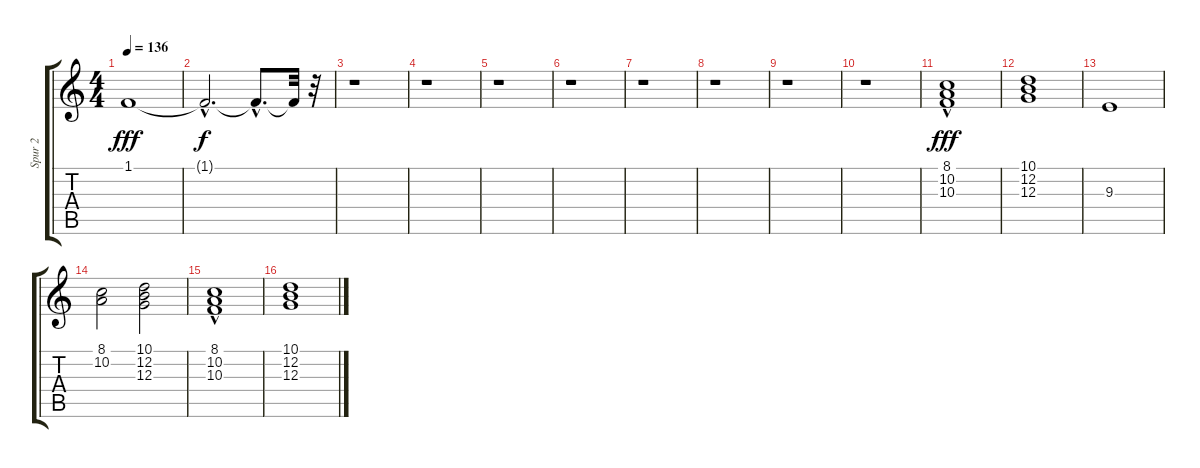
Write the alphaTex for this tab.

\track ("Spur 2" "Spur 2") {instrument stringensemble1}
\staff {score tabs}
\tuning (E4 B3 G3 D3 A2 E2) {hide}
\ts (4 4)
\tempo 136
\clef g2
\ks c
1.1.1{dy fff} |
1.1{hac t}.2{d dy f} 1.1{hac t}.8{d} 1.1{t}.32 r.32 |
r.1 |
r.1 |
r.1 |
r.1 |
r.1 |
r.1 |
r.1 |
r.1 |
(8.1 10.2 10.3{hac}).1{dy fff} |
(10.1 12.2 12.3).1 |
9.3.1 |
(8.1 10.2).2 (10.1 12.2 12.3).2 |
(8.1 10.2 10.3{hac}).1 |
(10.1 12.2 12.3).1
